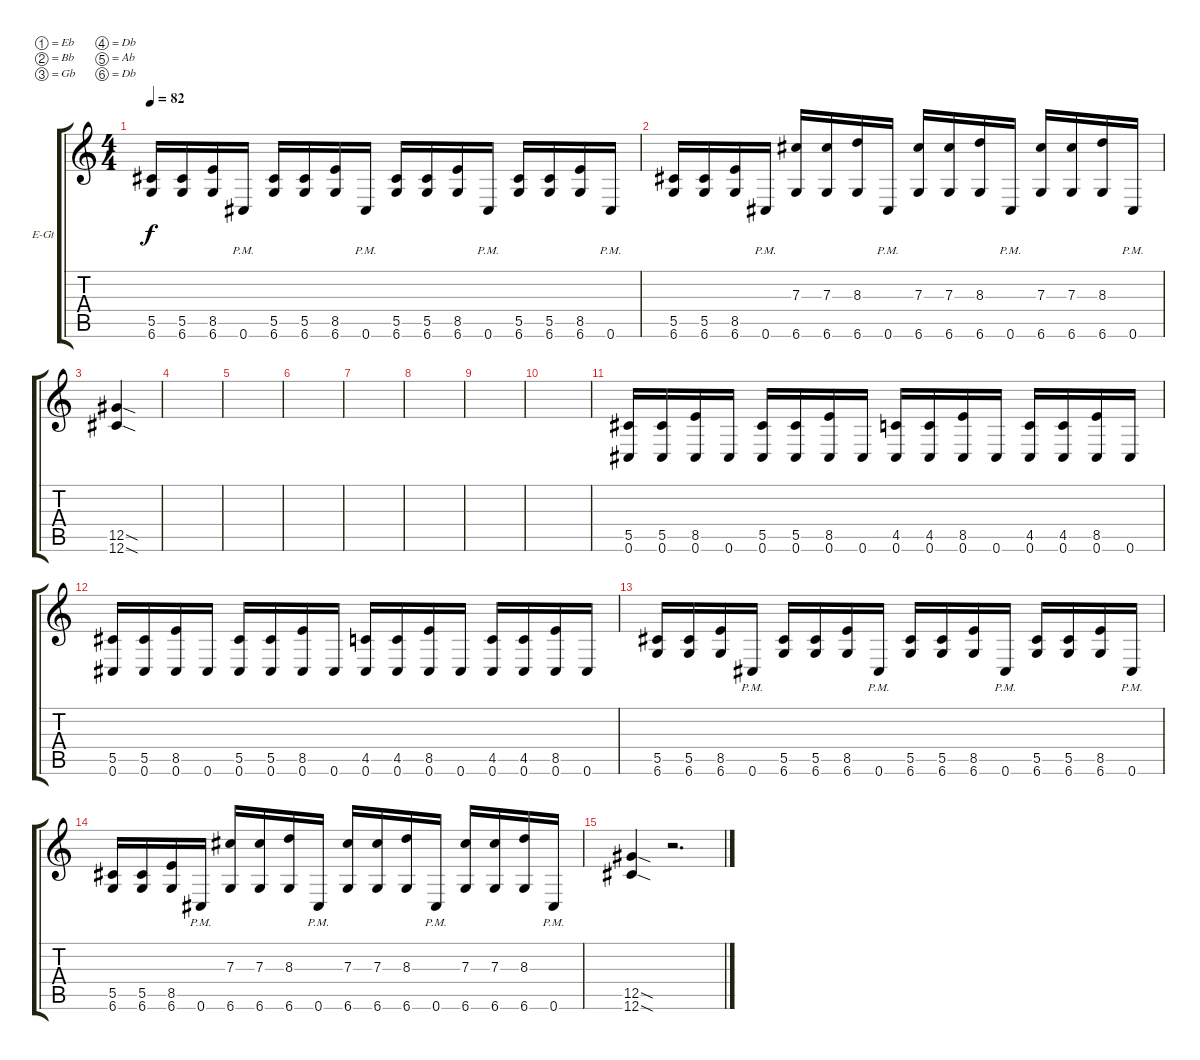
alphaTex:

\bracketExtendMode groupsimilarinstruments
\firstSystemTrackNameOrientation horizontal
\otherSystemsTrackNameOrientation horizontal
\track ("Electric Guitar 2" "E-Gt") {instrument distortionguitar}
\staff {score tabs}
\tuning (Eb4 Bb3 Gb3 Db3 Ab2 Db2)
\ts (4 4)
\tempo 82
\clef g2
\ks c
(5.5 6.6).16{dy f} (5.5 6.6).16 (8.5 6.6).16 0.6{pm}.16 (6.6 5.5).16 (6.6 5.5).16 (6.6 8.5).16 0.6{pm}.16 (6.6 5.5).16 (6.6 5.5).16 (6.6 8.5).16 0.6{pm}.16 (6.6 5.5).16 (6.6 5.5).16 (6.6 8.5).16 0.6{pm}.16 |
(5.5 6.6).16 (5.5 6.6).16 (8.5 6.6).16 0.6{pm}.16 (6.6 7.3).16 (6.6 7.3).16 (6.6 8.3).16 0.6{pm}.16 (6.6 7.3).16 (6.6 7.3).16 (6.6 8.3).16 0.6{pm}.16 (6.6 7.3).16 (6.6 7.3).16 (6.6 8.3).16 0.6{pm}.16 |
(12.5{sod} 12.6{sod}).4 |
|
|
|
|
|
|
|
(5.5 0.6).16 (5.5 0.6).16 (8.5 0.6).16 0.6.16 (0.6 5.5).16 (0.6 5.5).16 (0.6 8.5).16 0.6.16 (0.6 4.5).16 (0.6 4.5).16 (0.6 8.5).16 0.6.16 (0.6 4.5).16 (0.6 4.5).16 (0.6 8.5).16 0.6.16 |
(5.5 0.6).16 (5.5 0.6).16 (8.5 0.6).16 0.6.16 (0.6 5.5).16 (0.6 5.5).16 (0.6 8.5).16 0.6.16 (0.6 4.5).16 (0.6 4.5).16 (0.6 8.5).16 0.6.16 (0.6 4.5).16 (0.6 4.5).16 (0.6 8.5).16 0.6.16 |
(5.5 6.6).16 (5.5 6.6).16 (8.5 6.6).16 0.6{pm}.16 (6.6 5.5).16 (6.6 5.5).16 (6.6 8.5).16 0.6{pm}.16 (6.6 5.5).16 (6.6 5.5).16 (6.6 8.5).16 0.6{pm}.16 (6.6 5.5).16 (6.6 5.5).16 (6.6 8.5).16 0.6{pm}.16 |
(5.5 6.6).16 (5.5 6.6).16 (8.5 6.6).16 0.6{pm}.16 (6.6 7.3).16 (6.6 7.3).16 (6.6 8.3).16 0.6{pm}.16 (6.6 7.3).16 (6.6 7.3).16 (6.6 8.3).16 0.6{pm}.16 (6.6 7.3).16 (6.6 7.3).16 (6.6 8.3).16 0.6{pm}.16 |
(12.6{sod} 12.5{sod}).4 r.2{d}
